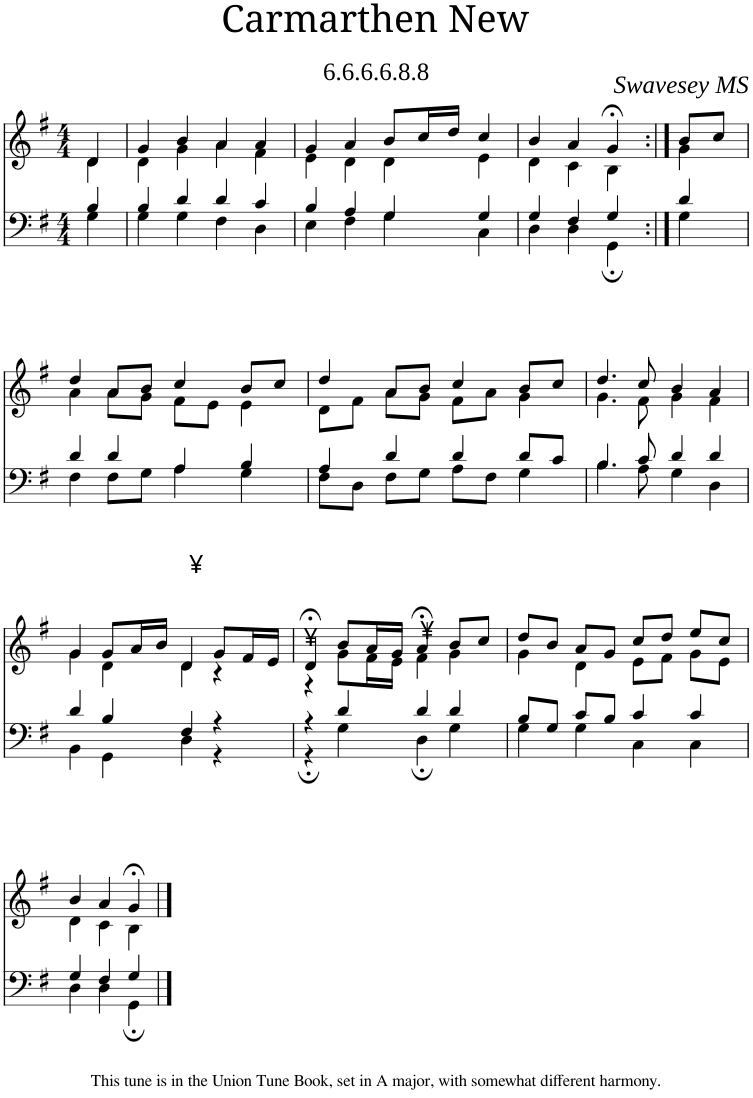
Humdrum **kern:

**kern	**kern
*part1	*part1
*staff2	*staff1
*I"Piano	*
*I'Pno	*
*clefF4	*clefG2
*k[f#]	*k[f#]
*M4/4	*M4/4
=1	=1
*^	*^
4B/	4G\	4d/	4d\
=2	=2	=2	=2
4B/	4G\	4g/	4d\
4d/	4G\	4b/	4g\
4d/	4F#\	4a/	4a\
4c/	4D\	4a/	4f#\
=3	=3	=3	=3
4B/	4E\	4g/	4e\
4A/	4F#\	4a/	4d\
4G/	4G\	8b/L	4d\
.	.	16cc/L	.
.	.	16dd/JJ	.
4G/	4C\	4cc/	4e\
=4	=4	=4	=4
4G/	4D\	4b/	4d\
4F#/	4D\	4a/	4c\
4G/	4GG;\	4g;</	4B\
=5:|!	=5:|!	=5:|!	=5:|!
4d/	4G\	8b/L	4g\
.	.	8cc/J	.
!!LO:LB:g=z	!!
=6	=6	=6	=6
4d/	4F#\	4dd/	4a\
4d/	8F#\L	8a/L	8a\L
.	8G\J	8b/J	8g\J
4A/	4A\	4cc/	8f#\L
.	.	.	8e\J
4B/	4G\	8b/L	4e\
.	.	8cc/J	.
=7	=7	=7	=7
4A/	8F#\L	4dd/	8d\L
.	8D\J	.	8f#\J
4d/	8F#\L	8a/L	8a\L
.	8G\J	8b/J	8g\J
4d/	8A\L	4cc/	8f#\L
.	8F#\J	.	8a\J
8d/L	4G\	8b/L	4g\
8c/J	.	8cc/J	.
=8	=8	=8	=8
4.B/	4.B\	4.dd/	4.g\
8c/	8A\	8cc/	8f#\
4d/	4G\	4b/	4g\
4d/	4D\	4a/	4f#\
!!LO:LB:g=z	!!
=9	=9	=9	=9
4d/	4BB\	4g/	4g\
4B/	4GG\	8g/L	4d\
.	.	16a/L	.
.	.	16b/JJ	.
4F#/	4D\	4d/	4d\
!	!	!LO:TX:a:t=¥	!
4r	4r	8g/L	4r
.	.	16f#/L	.
.	.	16e/JJ	.
=10	=10	=10	=10
4r	4r;	4d;</	4r
!	!	!LO:TX:a:t=¥	!
4d/	4G\	8b/L	8g\L
.	.	16a/L	16f#\L
.	.	16g/JJ	16e\JJ
4d/	4D;\	4a;</	4f#\
!	!	!LO:TX:a:t=¥	!
4d/	4G\	8b/L	4g\
.	.	8cc/J	.
=11	=11	=11	=11
8B/L	4G\	8dd/L	4g\
8G/J	.	8b/J	.
8c/L	4G\	8a/L	4d\
8B/J	.	8g/J	.
4c/	4C\	8cc/L	8e\L
.	.	8dd/J	8f#\J
4c/	4C\	8ee/L	8g\L
.	.	8cc/J	8e\J
!!LO:LB:g=z	!!
=12	=12	=12	=12
4G/	4D\	4b/	4d\
4F#/	4D\	4a/	4c\
4G/	4GG;\	4g;</	4B\
*v	*v	*	*
*	*v	*v
==	==
*-	*-
